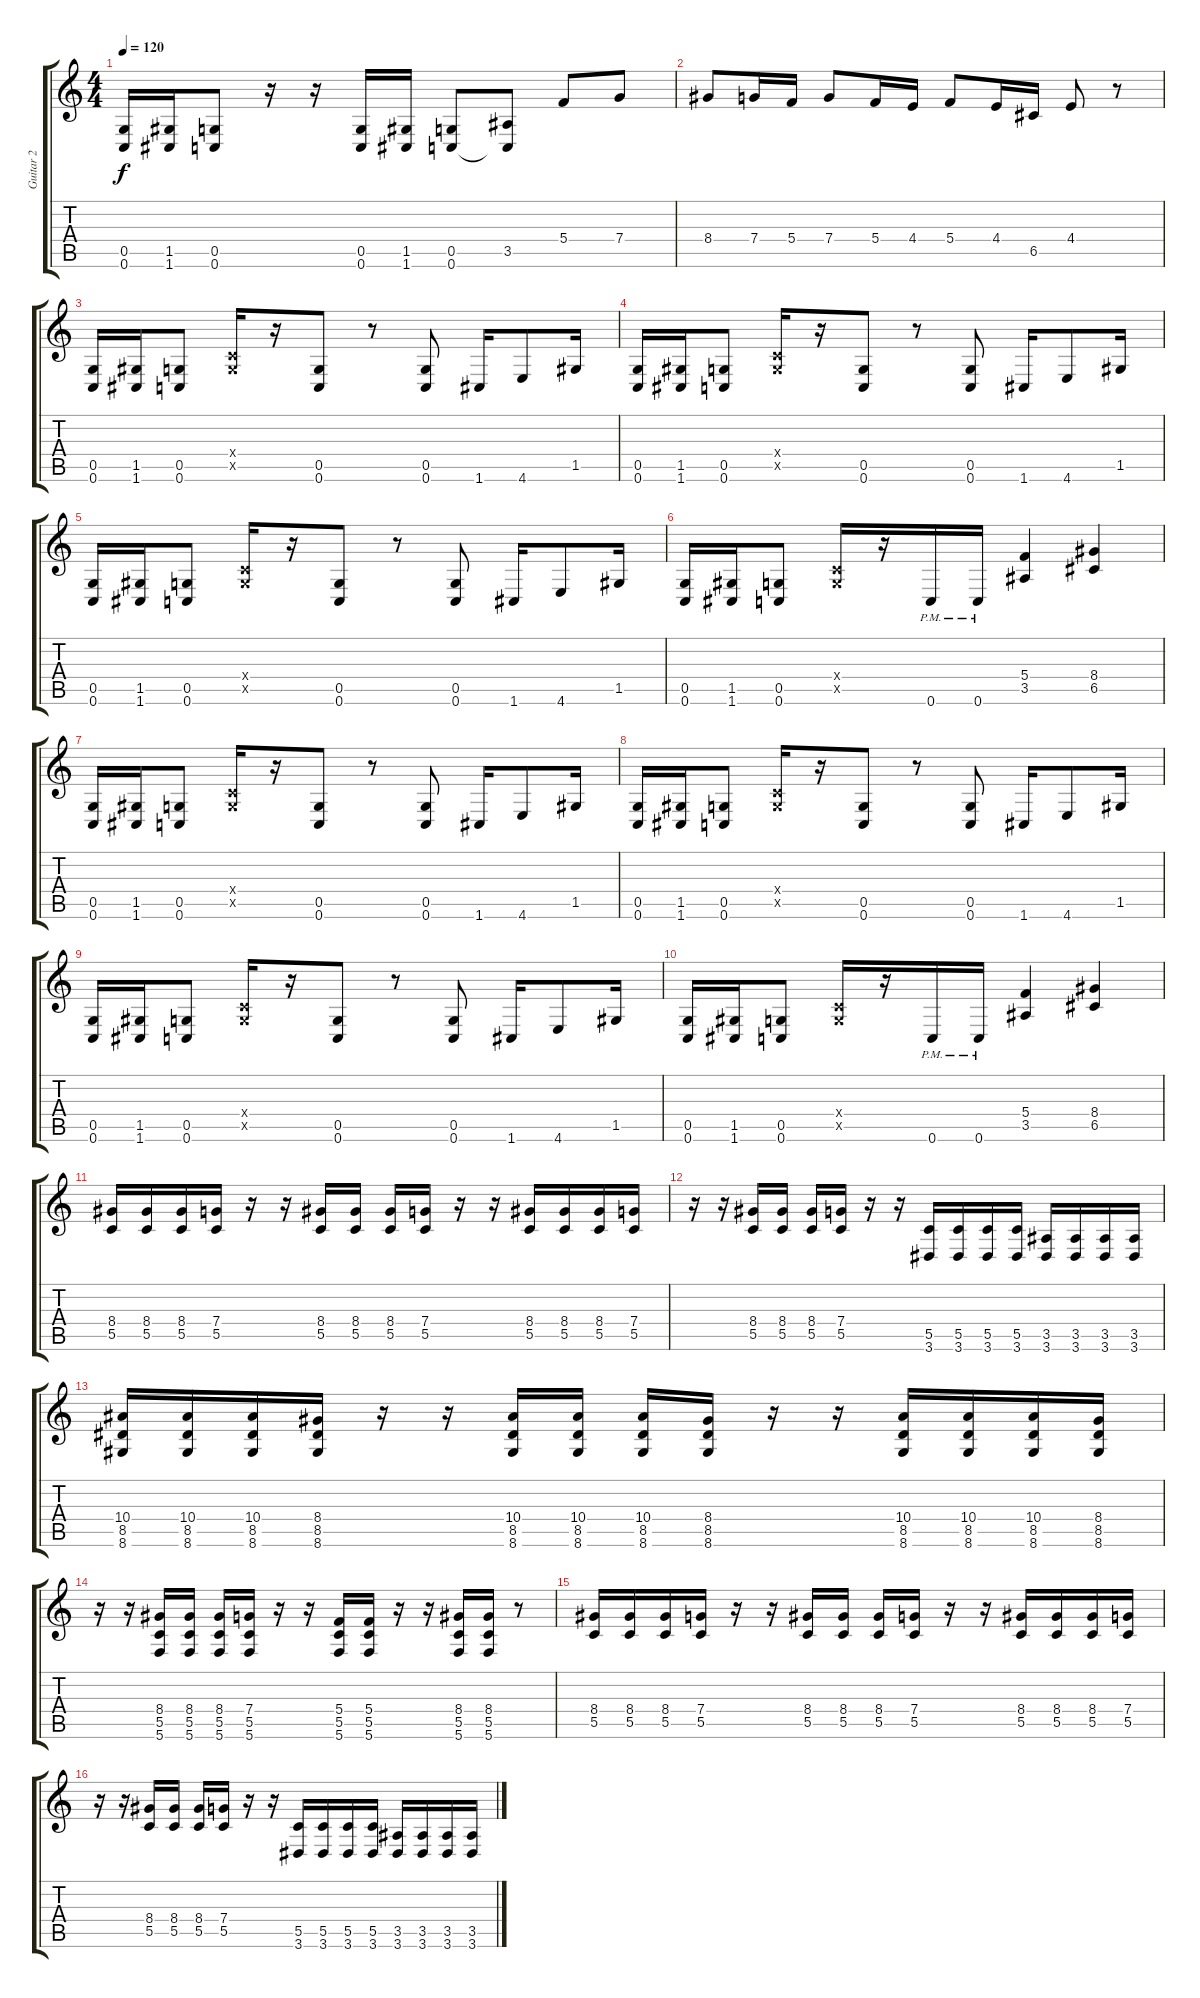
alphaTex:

\track ("Guitar 2" "Guitar 2") {instrument distortionguitar}
\staff {score tabs}
\tuning (D4 A3 F3 C3 G2 C2) {hide}
\ts (4 4)
\tempo 120
\clef g2
\ks c
(0.5 0.6).16{dy f} (1.5 1.6).16 (0.5 0.6).8 r.16 r.16 (0.5 0.6).16 (1.5 1.6).16 (0.5 0.6).8 (3.5 0.6{t}).8 5.4.8 7.4.8 |
8.4.8 7.4.16 5.4.16 7.4.8 5.4.16 4.4.16 5.4.8 4.4.16 6.5.16 4.4.8 r.8 |
(0.5 0.6).16 (1.5 1.6).16 (0.5 0.6).8 (0.4{x} 0.5{x}).16 r.16 (0.5 0.6).8 r.8 (0.5 0.6).8 1.6.16 4.6.8 1.5.16 |
(0.5 0.6).16 (1.5 1.6).16 (0.5 0.6).8 (0.4{x} 0.5{x}).16 r.16 (0.5 0.6).8 r.8 (0.5 0.6).8 1.6.16 4.6.8 1.5.16 |
(0.5 0.6).16 (1.5 1.6).16 (0.5 0.6).8 (0.4{x} 0.5{x}).16 r.16 (0.5 0.6).8 r.8 (0.5 0.6).8 1.6.16 4.6.8 1.5.16 |
(0.5 0.6).16 (1.5 1.6).16 (0.5 0.6).8 (0.4{x} 0.5{x}).16 r.16 0.6{pm}.16 0.6{pm}.16 (5.4 3.5).4 (8.4 6.5).4 |
(0.5 0.6).16 (1.5 1.6).16 (0.5 0.6).8 (0.4{x} 0.5{x}).16 r.16 (0.5 0.6).8 r.8 (0.5 0.6).8 1.6.16 4.6.8 1.5.16 |
(0.5 0.6).16 (1.5 1.6).16 (0.5 0.6).8 (0.4{x} 0.5{x}).16 r.16 (0.5 0.6).8 r.8 (0.5 0.6).8 1.6.16 4.6.8 1.5.16 |
(0.5 0.6).16 (1.5 1.6).16 (0.5 0.6).8 (0.4{x} 0.5{x}).16 r.16 (0.5 0.6).8 r.8 (0.5 0.6).8 1.6.16 4.6.8 1.5.16 |
(0.5 0.6).16 (1.5 1.6).16 (0.5 0.6).8 (0.4{x} 0.5{x}).16 r.16 0.6{pm}.16 0.6{pm}.16 (5.4 3.5).4 (8.4 6.5).4 |
(8.4 5.5).16 (8.4 5.5).16 (8.4 5.5).16 (7.4 5.5).16 r.16 r.16 (8.4 5.5).16 (8.4 5.5).16 (8.4 5.5).16 (7.4 5.5).16 r.16 r.16 (8.4 5.5).16 (8.4 5.5).16 (8.4 5.5).16 (7.4 5.5).16 |
r.16 r.16 (8.4 5.5).16 (8.4 5.5).16 (8.4 5.5).16 (7.4 5.5).16 r.16 r.16 (5.5 3.6).16 (5.5 3.6).16 (5.5 3.6).16 (5.5 3.6).16 (3.5 3.6).16 (3.5 3.6).16 (3.5 3.6).16 (3.5 3.6).16 |
(10.4 8.5 8.6).16 (10.4 8.5 8.6).16 (10.4 8.5 8.6).16 (8.4 8.5 8.6).16 r.16 r.16 (10.4 8.5 8.6).16 (10.4 8.5 8.6).16 (10.4 8.5 8.6).16 (8.4 8.5 8.6).16 r.16 r.16 (10.4 8.5 8.6).16 (10.4 8.5 8.6).16 (10.4 8.5 8.6).16 (8.4 8.5 8.6).16 |
r.16 r.16 (8.4 5.5 5.6).16 (8.4 5.5 5.6).16 (8.4 5.5 5.6).16 (7.4 5.5 5.6).16 r.16 r.16 (5.4 5.5 5.6).16 (5.4 5.5 5.6).16 r.16 r.16 (8.4 5.5 5.6).16 (8.4 5.5 5.6).16 r.8 |
(8.4 5.5).16 (8.4 5.5).16 (8.4 5.5).16 (7.4 5.5).16 r.16 r.16 (8.4 5.5).16 (8.4 5.5).16 (8.4 5.5).16 (7.4 5.5).16 r.16 r.16 (8.4 5.5).16 (8.4 5.5).16 (8.4 5.5).16 (7.4 5.5).16 |
r.16 r.16 (8.4 5.5).16 (8.4 5.5).16 (8.4 5.5).16 (7.4 5.5).16 r.16 r.16 (5.5 3.6).16 (5.5 3.6).16 (5.5 3.6).16 (5.5 3.6).16 (3.5 3.6).16 (3.5 3.6).16 (3.5 3.6).16 (3.5 3.6).16
